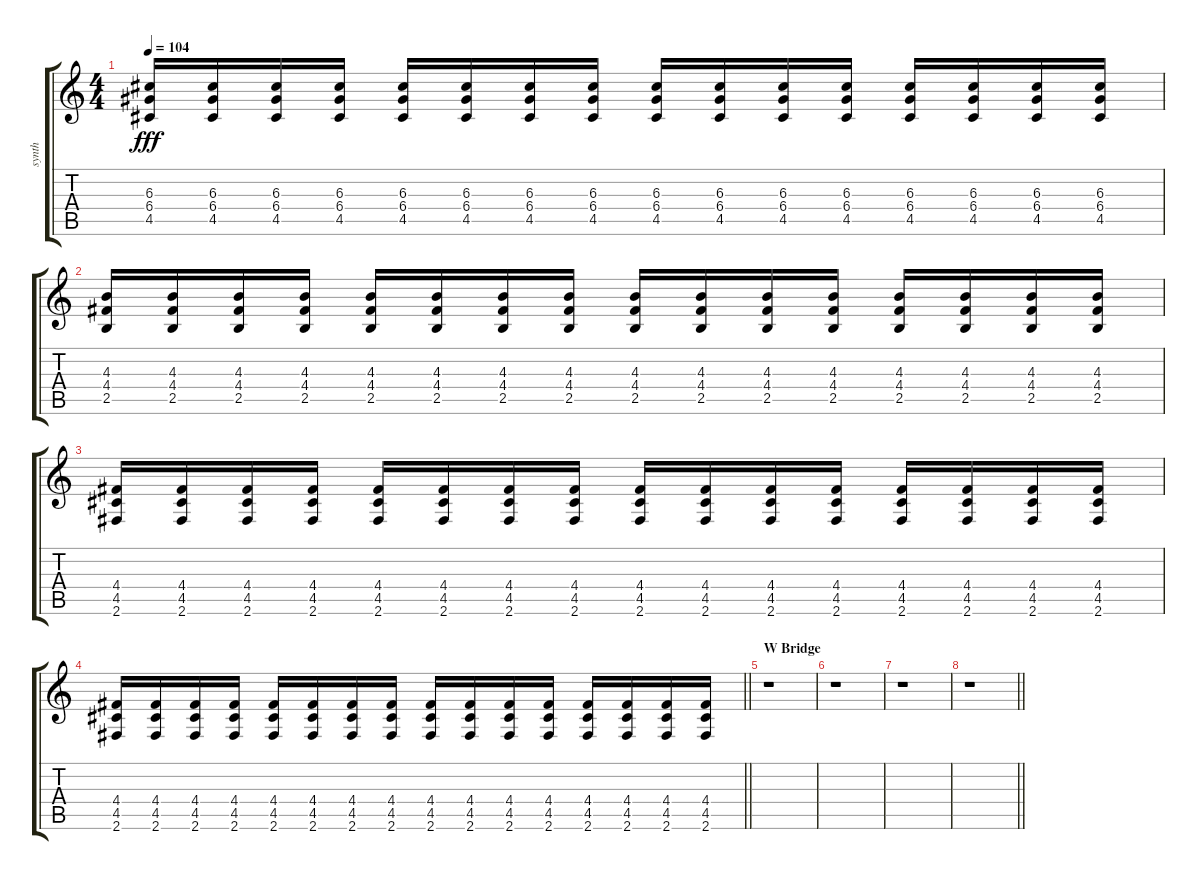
\track ("synth" "synth") {instrument acousticbass}
\staff {score tabs}
\tuning (E4 B3 G3 D3 A2 E2) {hide}
\ts (4 4)
\tempo 104
\clef g2
\ks c
(6.3 6.4 4.5).16{dy fff} (6.3 6.4 4.5).16 (6.3 6.4 4.5).16 (6.3 6.4 4.5).16 (6.3 6.4 4.5).16 (6.3 6.4 4.5).16 (6.3 6.4 4.5).16 (6.3 6.4 4.5).16 (6.3 6.4 4.5).16 (6.3 6.4 4.5).16 (6.3 6.4 4.5).16 (6.3 6.4 4.5).16 (6.3 6.4 4.5).16 (6.3 6.4 4.5).16 (6.3 6.4 4.5).16 (6.3 6.4 4.5).16 |
(4.3 4.4 2.5).16 (4.3 4.4 2.5).16 (4.3 4.4 2.5).16 (4.3 4.4 2.5).16 (4.3 4.4 2.5).16 (4.3 4.4 2.5).16 (4.3 4.4 2.5).16 (4.3 4.4 2.5).16 (4.3 4.4 2.5).16 (4.3 4.4 2.5).16 (4.3 4.4 2.5).16 (4.3 4.4 2.5).16 (4.3 4.4 2.5).16 (4.3 4.4 2.5).16 (4.3 4.4 2.5).16 (4.3 4.4 2.5).16 |
(4.4 4.5 2.6).16 (4.4 4.5 2.6).16 (4.4 4.5 2.6).16 (4.4 4.5 2.6).16 (4.4 4.5 2.6).16 (4.4 4.5 2.6).16 (4.4 4.5 2.6).16 (4.4 4.5 2.6).16 (4.4 4.5 2.6).16 (4.4 4.5 2.6).16 (4.4 4.5 2.6).16 (4.4 4.5 2.6).16 (4.4 4.5 2.6).16 (4.4 4.5 2.6).16 (4.4 4.5 2.6).16 (4.4 4.5 2.6).16 |
\barLineRight lightlight
(4.4 4.5 2.6).16 (4.4 4.5 2.6).16 (4.4 4.5 2.6).16 (4.4 4.5 2.6).16 (4.4 4.5 2.6).16 (4.4 4.5 2.6).16 (4.4 4.5 2.6).16 (4.4 4.5 2.6).16 (4.4 4.5 2.6).16 (4.4 4.5 2.6).16 (4.4 4.5 2.6).16 (4.4 4.5 2.6).16 (4.4 4.5 2.6).16 (4.4 4.5 2.6).16 (4.4 4.5 2.6).16 (4.4 4.5 2.6).16 |
\section ("" "W Bridge")
r.1 |
r.1 |
r.1 |
\barLineRight lightlight
r.1
